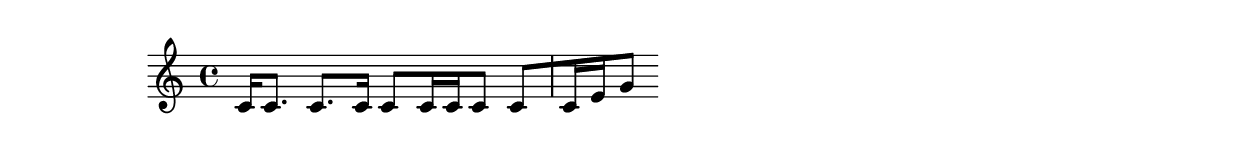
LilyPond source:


\version "2.16.0"
\header {
    texidoc = "Beaming can be also given explicitly."
}

\layout { ragged-right= ##t }

\relative c'
{
  c16[ c8.]
  c8.[ c16]
  c8[ c16 c16 c8]
  c8[ c16 e16 g8]

}
